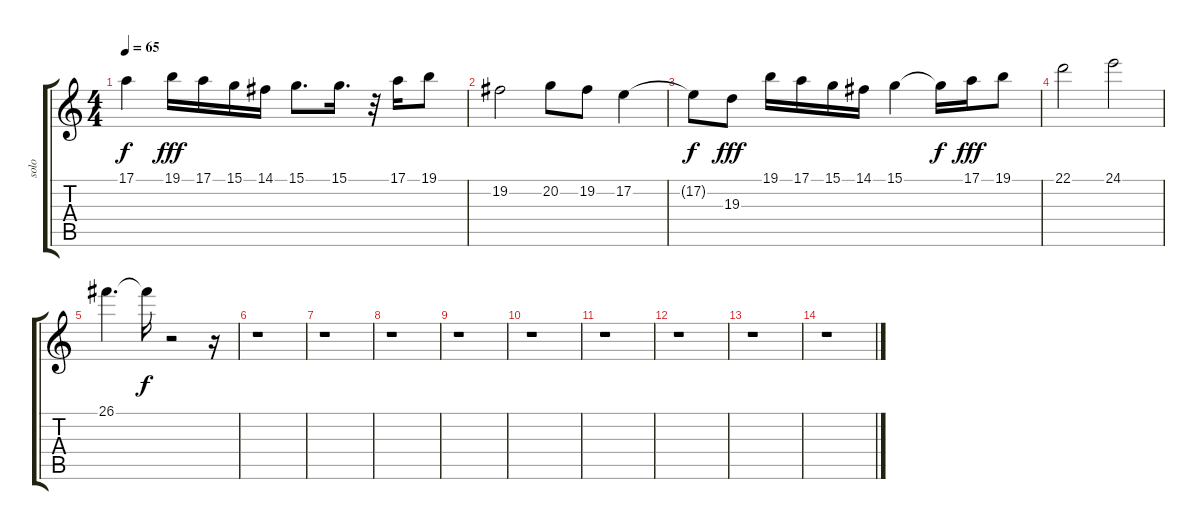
\track ("solo" "solo") {instrument tremolostrings}
\staff {score tabs}
\tuning (E4 B3 G3 D3 A2 E2) {hide}
\ts (4 4)
\tempo 65
\clef g2
\ks c
17.1{t}.4{dy f} 19.1.16{dy fff} 17.1.16 15.1.16 14.1.16 15.1.8{d} 15.1.16{d} r.32 17.1.16 19.1.8 |
19.2.2 20.2.8 19.2.8 17.2.4 |
17.2{t}.8{dy f} 19.3.8{dy fff} 19.1.16 17.1.16 15.1.16 14.1.16 15.1.4 15.1{t}.16{dy f} 17.1.16{dy fff} 19.1.8 |
22.1.2 24.1.2 |
26.1.4{d} 26.1{t}.16{dy f} r.2 r.16 |
r.1 |
r.1 |
r.1 |
r.1 |
r.1 |
r.1 |
r.1 |
r.1 |
r.1
